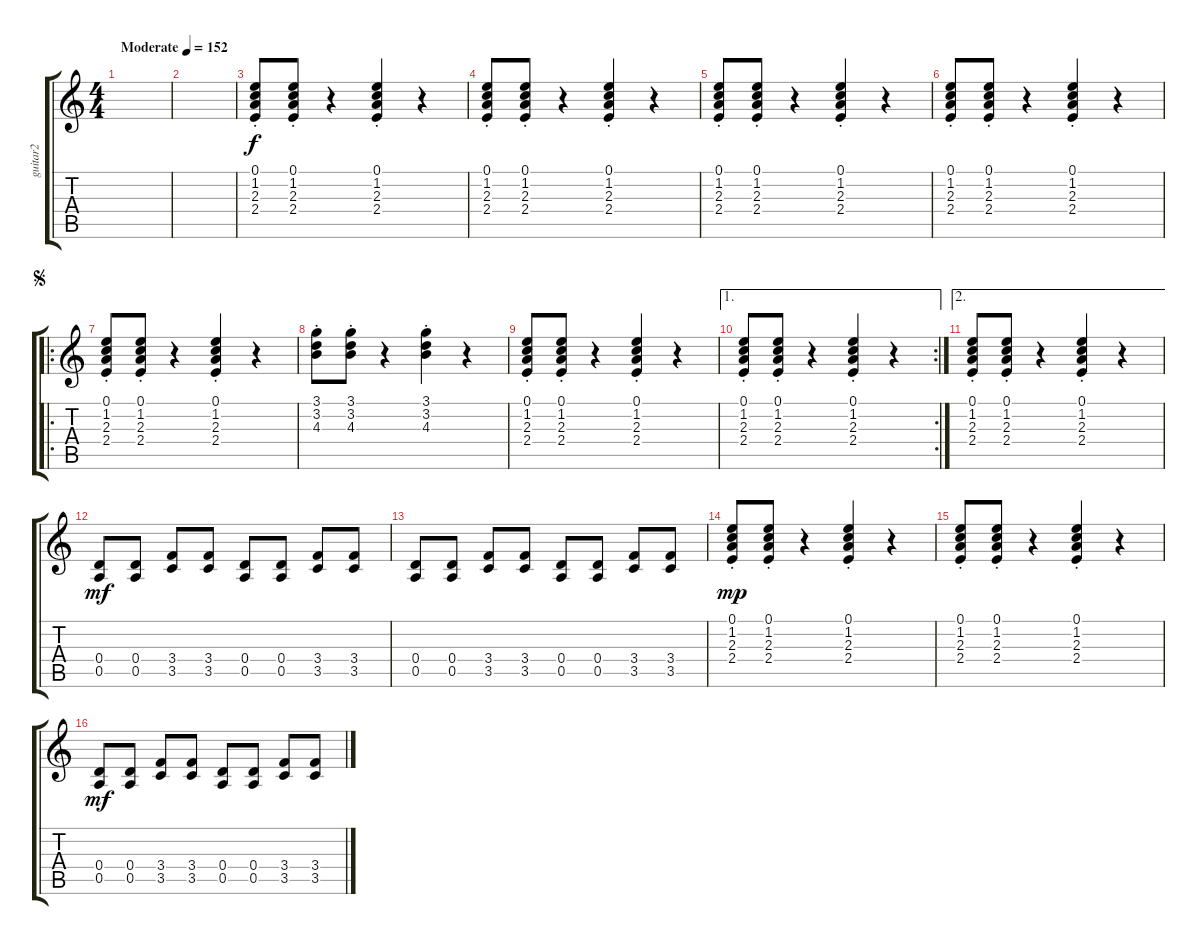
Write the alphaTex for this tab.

\track ("guitar2" "guitar2") {instrument overdrivenguitar}
\staff {score tabs}
\tuning (E4 B3 G3 D3 A2 E2) {hide}
\ts (4 4)
\tempo (152 "Moderate")
\clef g2
\ks c
|
|
(0.1{st} 1.2{st} 2.3{st} 2.4{st}).8 (0.1{st} 1.2{st} 2.3{st} 2.4{st}).8 r.4 (0.1{st} 1.2{st} 2.3{st} 2.4{st}).4 r.4 |
(0.1{st} 1.2{st} 2.3{st} 2.4{st}).8 (0.1{st} 1.2{st} 2.3{st} 2.4{st}).8 r.4 (0.1{st} 1.2{st} 2.3{st} 2.4{st}).4 r.4 |
(0.1{st} 1.2{st} 2.3{st} 2.4{st}).8 (0.1{st} 1.2{st} 2.3{st} 2.4{st}).8 r.4 (0.1{st} 1.2{st} 2.3{st} 2.4{st}).4 r.4 |
(0.1{st} 1.2{st} 2.3{st} 2.4{st}).8 (0.1{st} 1.2{st} 2.3{st} 2.4{st}).8 r.4 (0.1{st} 1.2{st} 2.3{st} 2.4{st}).4 r.4 |
\ro
\jump segno
(0.1{st} 1.2{st} 2.3{st} 2.4{st}).8 (0.1{st} 1.2{st} 2.3{st} 2.4{st}).8 r.4 (0.1{st} 1.2{st} 2.3{st} 2.4{st}).4 r.4 |
(3.1{st} 3.2{st} 4.3{st}).8 (3.1{st} 3.2{st} 4.3{st}).8 r.4 (3.1{st} 3.2{st} 4.3{st}).4 r.4 |
(0.1{st} 1.2{st} 2.3{st} 2.4{st}).8 (0.1{st} 1.2{st} 2.3{st} 2.4{st}).8 r.4 (0.1{st} 1.2{st} 2.3{st} 2.4{st}).4 r.4 |
\ae 1
\rc 2
(0.1{st} 1.2{st} 2.3{st} 2.4{st}).8 (0.1{st} 1.2{st} 2.3{st} 2.4{st}).8 r.4 (0.1{st} 1.2{st} 2.3{st} 2.4{st}).4 r.4 |
\ae 2
(0.1{st} 1.2{st} 2.3{st} 2.4{st}).8 (0.1{st} 1.2{st} 2.3{st} 2.4{st}).8 r.4 (0.1{st} 1.2{st} 2.3{st} 2.4{st}).4 r.4 |
(0.4 0.5).8{dy mf} (0.4 0.5).8 (3.4 3.5).8 (3.4 3.5).8 (0.4 0.5).8 (0.4 0.5).8 (3.4 3.5).8 (3.4 3.5).8 |
(0.4 0.5).8 (0.4 0.5).8 (3.4 3.5).8 (3.4 3.5).8 (0.4 0.5).8 (0.4 0.5).8 (3.4 3.5).8 (3.4 3.5).8 |
(0.1{st} 1.2{st} 2.3{st} 2.4{st}).8{dy mp} (0.1{st} 1.2{st} 2.3{st} 2.4{st}).8 r.4 (0.1{st} 1.2{st} 2.3{st} 2.4{st}).4 r.4 |
(0.1{st} 1.2{st} 2.3{st} 2.4{st}).8 (0.1{st} 1.2{st} 2.3{st} 2.4{st}).8 r.4 (0.1{st} 1.2{st} 2.3{st} 2.4{st}).4 r.4 |
(0.4 0.5).8{dy mf} (0.4 0.5).8 (3.4 3.5).8 (3.4 3.5).8 (0.4 0.5).8 (0.4 0.5).8 (3.4 3.5).8 (3.4 3.5).8
